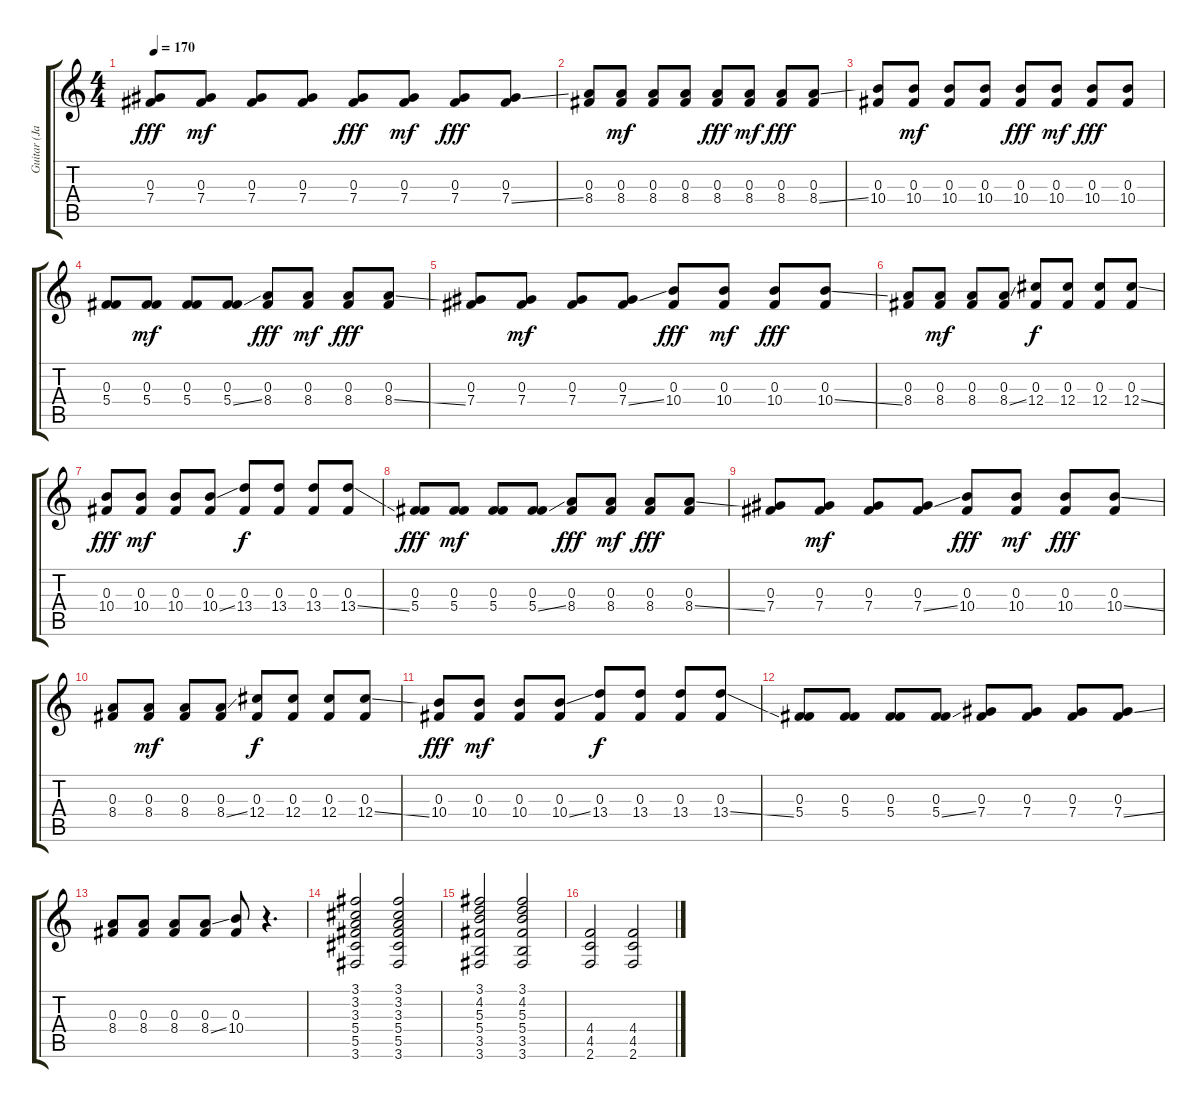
\track ("Guitar (Jade)" "Guitar (Ja") {instrument overdrivenguitar}
\staff {score tabs}
\tuning (Eb4 Bb3 Gb3 Db3 Ab2 Eb2) {hide}
\ts (4 4)
\tempo 170
\clef g2
\ks c
(0.3 7.4).8{dy fff} (0.3 7.4).8{dy mf} (0.3 7.4).8 (0.3 7.4).8 (0.3 7.4).8{dy fff} (0.3 7.4).8{dy mf} (0.3 7.4).8{dy fff} (0.3 7.4{ss}).8 |
(0.3 8.4).8 (0.3 8.4).8{dy mf} (0.3 8.4).8 (0.3 8.4).8 (0.3 8.4).8{dy fff} (0.3 8.4).8{dy mf} (0.3 8.4).8{dy fff} (0.3 8.4{ss}).8 |
(0.3 10.4).8 (0.3 10.4).8{dy mf} (0.3 10.4).8 (0.3 10.4).8 (0.3 10.4).8{dy fff} (0.3 10.4).8{dy mf} (0.3 10.4).8{dy fff} (0.3 10.4).8 |
(0.3 5.4).8{instrument electricguitarmuted} (0.3 5.4).8{dy mf} (0.3 5.4).8 (0.3 5.4{ss}).8 (0.3 8.4).8{dy fff} (0.3 8.4).8{dy mf} (0.3 8.4).8{dy fff} (0.3 8.4{ss}).8 |
(0.3 7.4).8 (0.3 7.4).8{dy mf} (0.3 7.4).8 (0.3 7.4{ss}).8 (0.3 10.4).8{dy fff} (0.3 10.4).8{dy mf} (0.3 10.4).8{dy fff} (0.3 10.4{ss}).8 |
(0.3 8.4).8 (0.3 8.4).8{dy mf} (0.3 8.4).8 (0.3 8.4{ss}).8 (0.3 12.4).8{dy f} (0.3 12.4).8 (0.3 12.4).8 (0.3 12.4{ss}).8 |
(0.3 10.4).8{dy fff} (0.3 10.4).8{dy mf} (0.3 10.4).8 (0.3 10.4{ss}).8 (0.3 13.4).8{dy f} (0.3 13.4).8 (0.3 13.4).8 (0.3 13.4{ss}).8 |
(0.3 5.4).8{dy fff instrument overdrivenguitar} (0.3 5.4).8{dy mf} (0.3 5.4).8 (0.3 5.4{ss}).8 (0.3 8.4).8{dy fff} (0.3 8.4).8{dy mf} (0.3 8.4).8{dy fff} (0.3 8.4{ss}).8 |
(0.3 7.4).8 (0.3 7.4).8{dy mf} (0.3 7.4).8 (0.3 7.4{ss}).8 (0.3 10.4).8{dy fff} (0.3 10.4).8{dy mf} (0.3 10.4).8{dy fff} (0.3 10.4{ss}).8 |
(0.3 8.4).8 (0.3 8.4).8{dy mf} (0.3 8.4).8 (0.3 8.4{ss}).8 (0.3 12.4).8{dy f} (0.3 12.4).8 (0.3 12.4).8 (0.3 12.4{ss}).8 |
(0.3 10.4).8{dy fff} (0.3 10.4).8{dy mf} (0.3 10.4).8 (0.3 10.4{ss}).8 (0.3 13.4).8{dy f} (0.3 13.4).8 (0.3 13.4).8 (0.3 13.4{ss}).8 |
(0.3 5.4).8 (0.3 5.4).8 (0.3 5.4).8 (0.3 5.4{ss}).8 (0.3 7.4).8 (0.3 7.4).8 (0.3 7.4).8 (0.3 7.4{ss}).8 |
(0.3 8.4).8 (0.3 8.4).8 (0.3 8.4).8 (0.3 8.4{ss}).8 (0.3 10.4).8 r.4{d} |
(3.1 3.2 3.3 5.4 5.5 3.6).2 (3.1 3.2 3.3 5.4 5.5 3.6).2 |
(3.1 4.2 5.3 5.4 3.5 3.6).2 (3.1 4.2 5.3 5.4 3.5 3.6).2 |
(4.4 4.5 2.6).2 (4.4 4.5 2.6).2
